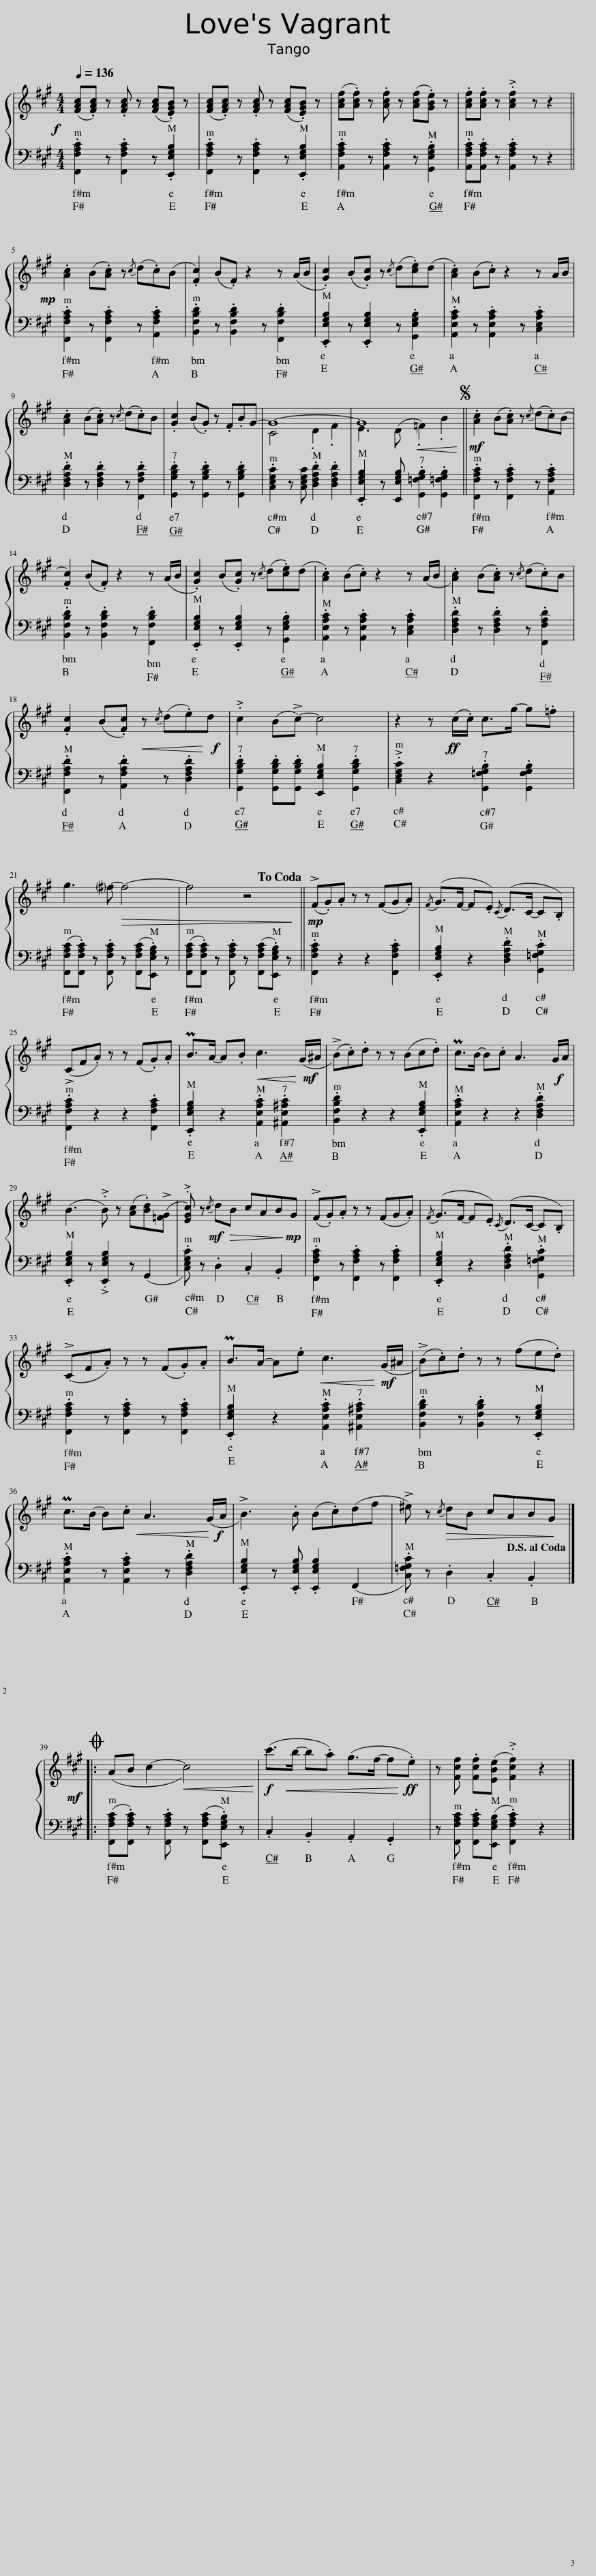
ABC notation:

X:1
%%score { ( 1 3 ) | 2 } { ( 4 6 ) | 5 }
L:1/8
Q:1/4=136
M:4/4
I:linebreak $
K:A
V:1 treble
V:3 treble
V:2 bass
V:4 treble
V:6 treble
V:5 bass
V:1
!f! ([FAc].[FAc]) z .[FAc] z ([FAc].[EGB]) z | ([FAc].[FAc]) z .[FAc] z ([FAc].[EGB]) z | ([Acf].[Acf]) z .[Acf] z ([Acf].[GBe]) z | .[Acf].[Acf] z .[Acf]2 z z2 ||$!mp! .[Ac]2 (B.[Ac]) z{/c} (d.c)(B | %5
 .[Fc]2) (B.F) z2 z (A/B/ | .[Gc]2) (B.[Gc]) z{/c} (d.[ce])(d | .[Ac]2) (B.c) z2 z A/B/ |$ .[Ac]2 (B.[Ac]) z{/c} (d.c)B | .[Gc]2 (B.G) z .F.BG- | %10
 G8- | G8 ||S!mf! .[Ac]2 (B.[Ac]) z{/c} (d.c)(B |$ .[Fc]2) (B.F) z2 z (A/B/ | .[Gc]2) (B.[Gc]) z{/c} (d.[ce])(d | %15
 .[Ac]2) (B.c) z2 z (A/B/ | .[Ac]2) (B.[Ac]) z{/c} (d.c)B |$ .[Fc]2 (B.[Fc])!<(! z{/c} (d.e)!<)!!f!d | .c2 (B!>!c-) c4 | z2 z!ff! (c/.c/) c>g- g.=f |$ %20
 g3 !courtesy!^f-!>(! f4- | f4 z4!>)!!dacoda! ||!mp! (!>!F.G).A z z (FG.A) |{/F} (G>F- F.E){/C} (D>C- C.B,) |$ (!>!CF.A) z z (F.G).A | %25
 PB>A- A.B!<(! c3!<)! (G/!mf!^A/ | (!>!B).c).d z z (Bc.d) | Pc>B- B.c A3!f! G/A/ |$ (B3 .B) z ([Ac].[Bd])(!>![=FG] | .[EGc]) z!mf!{/c} d!>(!B cAB!>)!!mp!G | %30
 (!>!F.G).A z z (FG.A) |{/F} (G>F- F.E){/C} (D>C- C.B,) |$ (!>!CF.A) z z (F.G).A | PB>A- A.e!<(! c3!<)!!mf! (G/^A/ | (!>!B).c).d z z (fe.d) |$ %35
 Pc>B- B!<(!.c A3 (G/!<)!!f!A/ | !>!B3) .B (B.c)(df | !>!^e) z!>(!{/c} dB cABG!>)!!D.S.! |]:$O!mf! (AB c2-!<(! c4)!<)! |!f! (c'>!<(!b- b.a) (g>f- f!<)!!ff!.e) | %40
 z [Fcf] .[Fcf]([EBe] .[Fcf]2) z2 |] %41
V:2
 .[F,,F,A,C]2 z .[F,,F,A,C]2 z .[E,,E,G,B,]2 | .[F,,F,A,C]2 z .[F,,F,A,C]2 z .[E,,E,G,B,]2 | .[A,,F,A,C]2 z .[A,,F,A,C]2 z .[G,,E,G,B,]2 | .[A,,F,A,C].[A,,F,A,C] z .[A,,F,A,C]2 z z2 ||$ .[F,,F,A,C]2 z .[F,,F,A,C]2 z .[A,,F,A,C]2 | %5
 .[B,,F,B,D]2 z .[B,,F,B,D]2 z .[F,,F,B,D]2 | .[E,,E,G,B,]2 z .[E,,E,G,B,]2 z .[G,,E,G,B,]2 | .[A,,E,A,C]2 z .[A,,E,A,C]2 z .[C,E,A,C]2 |$ .[D,F,A,D]2 z .[D,F,A,D]2 z .[F,,F,A,D]2 | .[G,,G,B,D]2 z .[G,,G,B,D]2 z .[G,,G,B,D]2 | %10
 .[C,E,G,C]2 z [C,E,G,C] .[D,F,A,D]2 .[D,F,A,D]2 | .[E,,E,G,B,]2 z [E,,E,G,B,] .[G,,=F,G,B,]2 .[G,,=F,G,B,]2 || .[F,,F,A,C]2 z .[F,,F,A,C]2 z .[A,,F,A,C]2 |$ .[B,,F,B,D]2 z .[B,,F,B,D]2 z .[F,,F,B,D]2 | .[E,,E,G,B,]2 z .[E,,E,G,B,]2 z .[G,,E,G,B,]2 | %15
 .[A,,E,A,C]2 z .[A,,E,A,C]2 z .[C,E,A,C]2 | .[D,F,A,D]2 z .[D,F,A,D]2 z .[F,,F,A,D]2 |$ .[F,,F,A,D]2 z .[A,,F,A,D]2 z .[D,F,A,D]2 | .[G,,G,B,D]2 .[G,,G,B,D].[G,,G,B,D] [E,,E,G,B,]2 .[G,,G,B,D]2 | .[C,E,G,C]2 z2 .[G,,=F,G,B,]2 .[G,,F,G,B,]2 |$ %20
 ([F,,F,A,C].[F,,F,A,C]) z .[F,,F,A,C] z ([F,,F,A,C].[E,,E,G,B,]) z | ([F,,F,A,C].[F,,F,A,C]) z .[F,,F,A,C] z ([F,,F,A,C].[E,,E,G,B,]) z || .[F,,F,A,C]2 z2 z2 .[F,,F,A,C]2 | .[E,,E,G,B,]2 z2 .[D,F,A,D]2 .[G,,=F,G,C]2 |$ .[F,,F,A,C]2 z2 z2 .[F,,F,A,C]2 | %25
 .[E,,E,G,B,]2 z2 .[A,,E,A,C]2 .[^A,,E,^A,C]2 | .[B,,F,B,D]2 z2 z2 .[E,,E,G,B,]2 | .[A,,E,A,C]2 z2 z2 .[D,F,A,D]2 |$ .[E,,E,G,B,]2 z .[E,,E,G,B,]2 z (G,,2 | .[C,E,G,C]) z .D,2 .C,2 .B,,2 | %30
 .[F,,F,A,C]2 z .[F,,F,A,C]2 z .[F,,F,A,C]2 | .[E,,E,G,B,]2 z2 .[D,F,A,D]2 .[G,,=F,G,C]2 |$ .[F,,F,A,C]2 z .[F,,F,A,C]2 z .[F,,F,A,C]2 | .[E,,E,G,B,]2 z2 .[A,,E,A,C]2 .[^A,,E,^A,C]2 | .[B,,F,B,D]2 z .[B,,F,B,D]2 z .[E,,E,G,B,]2 |$ %35
 .[A,,E,A,C]2 z .[A,,E,A,C]2 z .[D,F,A,D]2 | .[E,,E,G,B,]2 z .[E,,E,G,B,] .[E,,E,G,B,]2 (F,,2 | .[C,=F,G,C]) z .D,2 .C,2 .B,,2 |]:$ ([F,,F,A,C].[F,,F,A,C]) z .[F,,F,A,C] z ([F,,F,A,C].[E,,E,G,B,]) z | .C,2 .B,,2 .A,,2 .G,,2 | %40
 z [F,,F,A,C] .[F,,F,A,C]([E,,E,G,B,] .[F,,F,A,C]2) z2 |] %41
V:3
 x8 | x8 | x8 | x8 ||$ x8 | %5
 x8 | x8 | x8 |$ x8 | x8 | %10
 C4 .D2 .F2 | E3 (D!<(! .=F2) .B2!<)! || x8 |$ x8 | x8 | %15
 x8 | x8 |$ x8 | x8 | x8 |$ %20
 x8 | x8 || x8 | x8 |$ x8 | %25
 x8 | x8 | x8 |$ x8 | x8 | %30
 x8 | x8 |$ x8 | x8 | x8 |$ %35
 x8 | x8 | x8 |]:$ x8 | x8 | %40
 x8 |] %41
V:4
!f! ([FAc] .[FAc]) z .[FAc] z ([FAc] .[EGB]) z | ([FAc] .[FAc]) z .[FAc] z ([FAc] .[EGB]) z | ([Acf] .[Acf]) z .[Acf] z ([Acf] .[GBe]) z | ([Acf] .[Acf]) z .[Acf]2 z z2 ||$!mp! .[Ac]2 (B .[Ac]) z{/c} (d .c) (B | %5
 .[Fc]2) (B .F) z2 z (A/ B/ | .[Gc]2) (B .[Gc]) z{/c} (d .[ce]) (d | .[Ac]2) (B .c) z2 z (A/ B/ |$ .[Ac]2) (B .[Ac]) z{/c} (d .c) B | .[Gc]2 (B .G) z .F .B G- | %10
 G8- | G8 ||!mf! .[Ac]2 (B .[Ac]) z{/c} (d .c) (B |$ .[Fc]2) (B .F) z2 z (A/ B/ | .[Gc]2) (B .[Gc]) z{/c} (d .[ce]) (d | %15
 .[Ac]2) (B .c) z2 z (A/ B/ | .[Ac]2) (B .[Ac]) z{/c} (d .c) B |$ .[Fc]2 (B .[Fc])!<(! z{/c} (d .e)!<)!!f! d | .c2 (B !>!c-) c4 | z2 z!ff! (c/ .c/) c3/2 g/- g .=f |$ %20
 g3 !courtesy!^f-!>(! f4- | f4 z4!>)! ||!mp! (!>!F .G) .A z z (F G .A) |{/F} (G3/2 F/- F .E){/C} (D3/2 C/- C .B,) |$ (!>!C F .A) z z (F .G) .A | %25
 PB3/2 A/- A .B!<(! c3!<)! (G/!mf! ^A/ | (!>!B) .c) .d z z (B c .d) | Pc3/2 B/- B .c A3!f! G/ A/ |$ (B3 .B) z ([Ac] .[Bd]) (!>![=FG] | .[EGc]) z!mf!{/c} d!>(! B c A B!>)!!mp! G | %30
 (!>!F .G) .A z z (F G .A) |{/F} (G3/2 F/- F .E){/C} (D3/2 C/- C .B,) |$ (!>!C F .A) z z (F .G) .A | PB3/2 A/- A .e!<(! c3!<)!!mf! (G/ ^A/ | (!>!B) .c) .d z z (f e .d) |$ %35
 Pc3/2 B/- B!<(! .c A3 (G/!<)!!f! A/ | !>!B3) .B (B .c) (d f | !>!^e) z!>(!{/c} d B c A B G!>)! |]:$!mf! (A B c2-!<(! c4)!<)! |!f! (c'3/2!<(! b/- b .a) (g3/2 f/- f!<)!!ff! .e) | %40
 z [Fcf] .[Fcf] ([EBe] .[Fcf]2) z2 |] %41
V:5
 .[F,,F,A,C]2 z .[F,,F,A,C]2 z .[E,,E,G,B,]2 | .[F,,F,A,C]2 z .[F,,F,A,C]2 z .[E,,E,G,B,]2 | .[A,,F,A,C]2 z .[A,,F,A,C]2 z .[G,,E,G,B,]2 | ([A,,F,A,C] .[A,,F,A,C]) z .[A,,F,A,C]2 z z2 ||$ .[F,,F,A,C]2 z .[F,,F,A,C]2 z .[A,,F,A,C]2 | %5
 .[B,,F,B,D]2 z .[B,,F,B,D]2 z .[F,,F,B,D]2 | .[E,,E,G,B,]2 z .[E,,E,G,B,]2 z .[G,,E,G,B,]2 | .[A,,E,A,C]2 z .[A,,E,A,C]2 z .[C,E,A,C]2 |$ .[D,F,A,D]2 z .[D,F,A,D]2 z .[F,,F,A,D]2 | .[G,,G,B,D]2 z .[G,,G,B,D]2 z .[G,,G,B,D]2 | %10
 .[C,E,G,C]2 z [C,E,G,C] .[D,F,A,D]2 .[D,F,A,D]2 | .[E,,E,G,B,]2 z [E,,E,G,B,] .[G,,=F,G,B,]2 .[G,,=F,G,B,]2 || .[F,,F,A,C]2 z .[F,,F,A,C]2 z .[A,,F,A,C]2 |$ .[B,,F,B,D]2 z .[B,,F,B,D]2 z .[F,,F,B,D]2 | .[E,,E,G,B,]2 z .[E,,E,G,B,]2 z .[G,,E,G,B,]2 | %15
 .[A,,E,A,C]2 z .[A,,E,A,C]2 z .[C,E,A,C]2 | .[D,F,A,D]2 z .[D,F,A,D]2 z .[F,,F,A,D]2 |$ .[F,,F,A,D]2 z .[A,,F,A,D]2 z .[D,F,A,D]2 | .[G,,G,B,D]2 .[G,,G,B,D] .[G,,G,B,D] [E,,E,G,B,]2 .[G,,G,B,D]2 | .[C,E,G,C]2 z2 .[G,,=F,G,B,]2 .[G,,F,G,B,]2 |$ %20
 ([F,,F,A,C] .[F,,F,A,C]) z .[F,,F,A,C] z ([F,,F,A,C] .[E,,E,G,B,]) z | ([F,,F,A,C] .[F,,F,A,C]) z .[F,,F,A,C] z ([F,,F,A,C] .[E,,E,G,B,]) z || .[F,,F,A,C]2 z2 z2 .[F,,F,A,C]2 | .[E,,E,G,B,]2 z2 .[D,F,A,D]2 .[G,,=F,G,C]2 |$ .[F,,F,A,C]2 z2 z2 .[F,,F,A,C]2 | %25
 .[E,,E,G,B,]2 z2 .[A,,E,A,C]2 .[^A,,E,^A,C]2 | .[B,,F,B,D]2 z2 z2 .[E,,E,G,B,]2 | .[A,,E,A,C]2 z2 z2 .[D,F,A,D]2 |$ .[E,,E,G,B,]2 z .[E,,E,G,B,]2 z (G,,2 | .[C,E,G,C]) z .D,2 .C,2 .B,,2 | %30
 .[F,,F,A,C]2 z .[F,,F,A,C]2 z .[F,,F,A,C]2 | .[E,,E,G,B,]2 z2 .[D,F,A,D]2 .[G,,=F,G,C]2 |$ .[F,,F,A,C]2 z .[F,,F,A,C]2 z .[F,,F,A,C]2 | .[E,,E,G,B,]2 z2 .[A,,E,A,C]2 .[^A,,E,^A,C]2 | .[B,,F,B,D]2 z .[B,,F,B,D]2 z .[E,,E,G,B,]2 |$ %35
 .[A,,E,A,C]2 z .[A,,E,A,C]2 z .[D,F,A,D]2 | .[E,,E,G,B,]2 z .[E,,E,G,B,] .[E,,E,G,B,]2 (F,,2 | .[C,=F,G,C]) z .D,2 .C,2 .B,,2 |]:$ ([F,,F,A,C] .[F,,F,A,C]) z .[F,,F,A,C] z ([F,,F,A,C] .[E,,E,G,B,]) z | .C,2 .B,,2 .A,,2 .G,,2 | %40
 z [F,,F,A,C] .[F,,F,A,C] ([E,,E,G,B,] .[F,,F,A,C]2) z2 |] %41
V:6
 x8 | x8 | x8 | x8 ||$ x8 | %5
 x8 | x8 | x8 |$ x8 | x8 | %10
 C4 .D2 .F2 | E3!<(! (D .=F2) .B2!<)! || x8 |$ x8 | x8 | %15
 x8 | x8 |$ x8 | x8 | x8 |$ %20
 x8 | x8 || x8 | x8 |$ x8 | %25
 x8 | x8 | x8 |$ x8 | x8 | %30
 x8 | x8 |$ x8 | x8 | x8 |$ %35
 x8 | x8 | x8 |]:$ x8 | x8 | %40
 x8 |] %41
